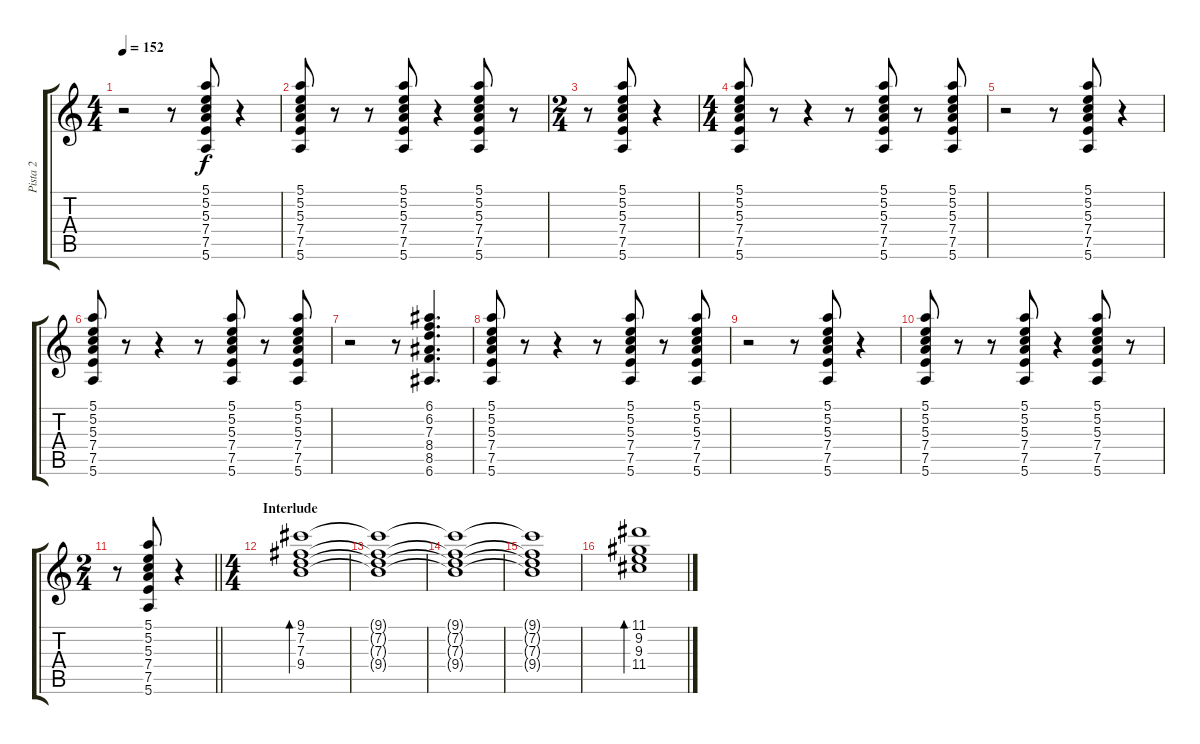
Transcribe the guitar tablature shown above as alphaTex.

\track ("Pista 2" "Pista 2") {instrument overdrivenguitar}
\staff {score tabs}
\tuning (E4 B3 G3 D3 A2 E2) {hide}
\ts (4 4)
\tempo 152
\clef g2
\ks c
r.2{dy f} r.8 (5.1 5.2 5.3 7.4 7.5 5.6).8 r.4 |
(5.1 5.2 5.3 7.4 7.5 5.6).8 r.8 r.8 (5.1 5.2 5.3 7.4 7.5 5.6).8 r.4 (5.1 5.2 5.3 7.4 7.5 5.6).8 r.8 |
\ts (2 4)
r.8 (5.1 5.2 5.3 7.4 7.5 5.6).8 r.4 |
\ts (4 4)
(5.1 5.2 5.3 7.4 7.5 5.6).8 r.8 r.4 r.8 (5.1 5.2 5.3 7.4 7.5 5.6).8 r.8 (5.1 5.2 5.3 7.4 7.5 5.6).8 |
r.2 r.8 (5.1 5.2 5.3 7.4 7.5 5.6).8 r.4 |
(5.1 5.2 5.3 7.4 7.5 5.6).8 r.8 r.4 r.8 (5.1 5.2 5.3 7.4 7.5 5.6).8 r.8 (5.1 5.2 5.3 7.4 7.5 5.6).8 |
r.2 r.8 (6.1 6.2 7.3 8.4 8.5 6.6).4{d} |
(5.1 5.2 5.3 7.4 7.5 5.6).8 r.8 r.4 r.8 (5.1 5.2 5.3 7.4 7.5 5.6).8 r.8 (5.1 5.2 5.3 7.4 7.5 5.6).8 |
r.2 r.8 (5.1 5.2 5.3 7.4 7.5 5.6).8 r.4 |
(5.1 5.2 5.3 7.4 7.5 5.6).8 r.8 r.8 (5.1 5.2 5.3 7.4 7.5 5.6).8 r.4 (5.1 5.2 5.3 7.4 7.5 5.6).8 r.8 |
\ts (2 4)
\barLineRight lightlight
r.8 (5.1 5.2 5.3 7.4 7.5 5.6).8 r.4 |
\ts (4 4)
\section ("" "Interlude")
(9.1 7.2 7.3 9.4).1{bd 60} |
(9.1{t} 7.2{t} 7.3{t} 9.4{t}).1 |
(9.1{t} 7.2{t} 7.3{t} 9.4{t}).1 |
(9.1{t} 7.2{t} 7.3{t} 9.4{t}).1 |
(11.1 9.2 9.3 11.4).1{bd 60}
